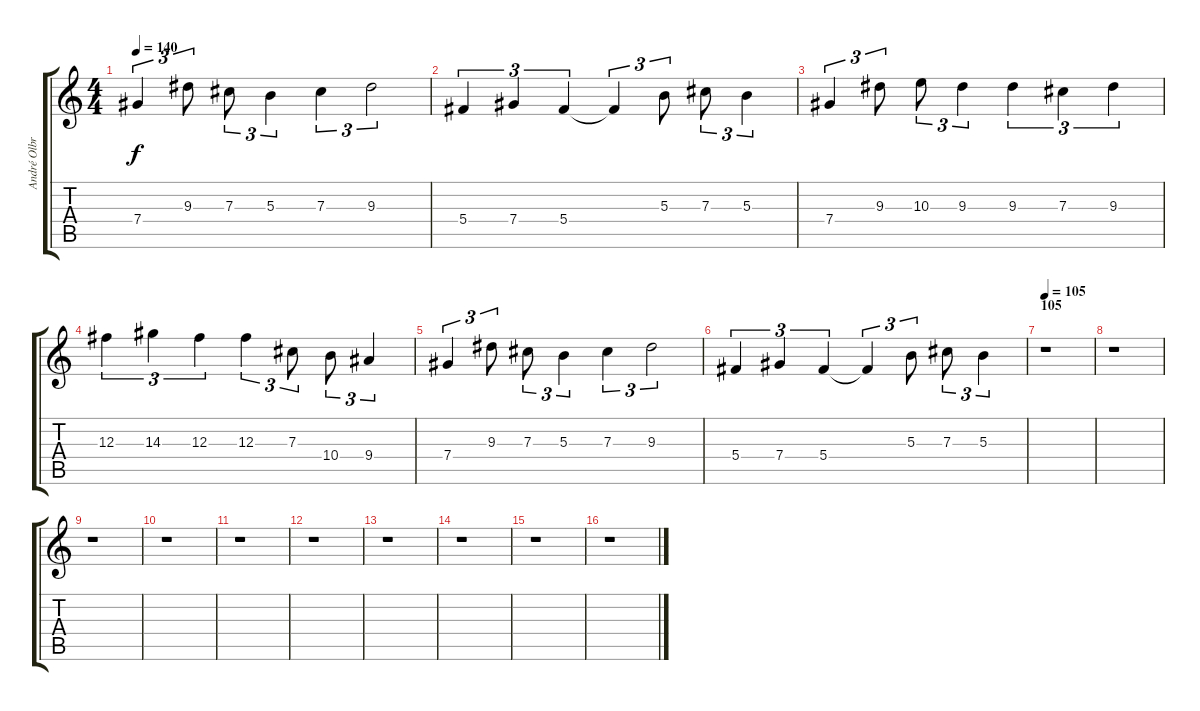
\track ("André Olbrich" "André Olbr") {instrument distortionguitar}
\staff {score tabs}
\tuning (Eb4 Bb3 Gb3 Db3 Ab2 Eb2) {hide}
\ts (4 4)
\tempo 140
\clef g2
\ks c
7.4.4{tu (3 2) dy f} 9.3.8{tu (3 2)} 7.3.8{tu (3 2)} 5.3.4{tu (3 2)} 7.3.4{tu (3 2)} 9.3.2{tu (3 2)} |
5.4.4{tu (3 2)} 7.4.4{tu (3 2)} 5.4.4{tu (3 2)} 5.4{t}.4{tu (3 2)} 5.3.8{tu (3 2)} 7.3.8{tu (3 2)} 5.3.4{tu (3 2)} |
7.4.4{tu (3 2)} 9.3.8{tu (3 2)} 10.3.8{tu (3 2)} 9.3.4{tu (3 2)} 9.3.4{tu (3 2)} 7.3.4{tu (3 2)} 9.3.4{tu (3 2)} |
12.3.4{tu (3 2)} 14.3.4{tu (3 2)} 12.3.4{tu (3 2)} 12.3.4{tu (3 2)} 7.3.8{tu (3 2)} 10.4.8{tu (3 2)} 9.4.4{tu (3 2)} |
7.4.4{tu (3 2)} 9.3.8{tu (3 2)} 7.3.8{tu (3 2)} 5.3.4{tu (3 2)} 7.3.4{tu (3 2)} 9.3.2{tu (3 2)} |
5.4.4{tu (3 2)} 7.4.4{tu (3 2)} 5.4.4{tu (3 2)} 5.4{t}.4{tu (3 2)} 5.3.8{tu (3 2)} 7.3.8{tu (3 2)} 5.3.4{tu (3 2)} |
\section ("" "105")
\tempo 105
r.1 |
r.1 |
r.1 |
r.1 |
r.1 |
r.1 |
r.1 |
r.1 |
r.1 |
r.1
